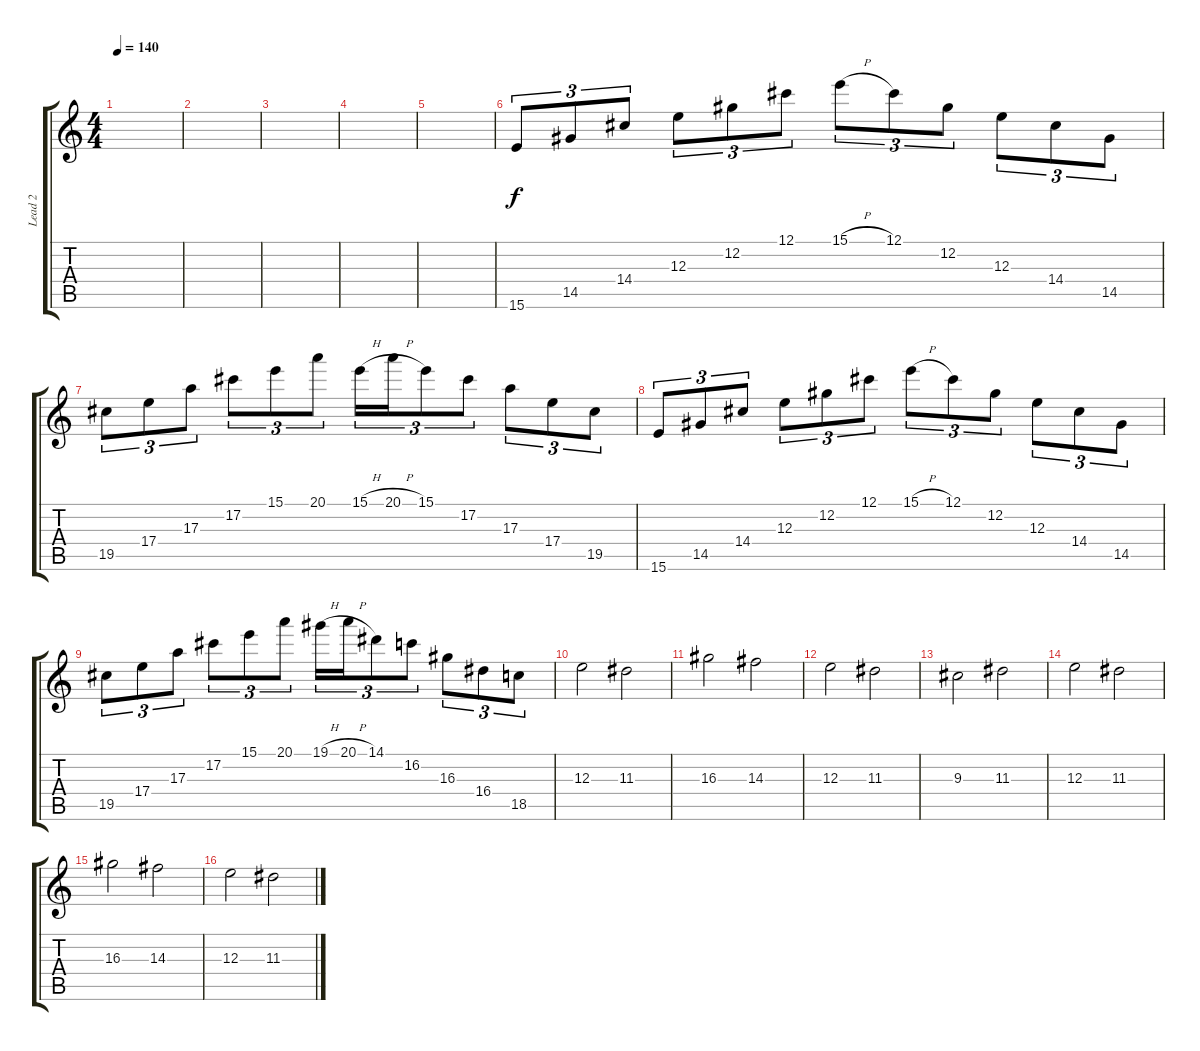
\track ("Lead 2" "Lead 2") {instrument distortionguitar}
\staff {score tabs}
\tuning (Db4 Ab3 E3 B2 Gb2 Db2) {hide}
\ts (4 4)
\tempo 140
\clef g2
\ks c
|
|
|
|
|
15.6.8{tu (3 2)} 14.5.8{tu (3 2)} 14.4.8{tu (3 2)} 12.3.8{tu (3 2)} 12.2.8{tu (3 2)} 12.1.8{tu (3 2)} 15.1{h}.8{tu (3 2)} 12.1.8{tu (3 2)} 12.2.8{tu (3 2)} 12.3.8{tu (3 2)} 14.4.8{tu (3 2)} 14.5.8{tu (3 2)} |
19.5.8{tu (3 2)} 17.4.8{tu (3 2)} 17.3.8{tu (3 2)} 17.2.8{tu (3 2)} 15.1.8{tu (3 2)} 20.1.8{tu (3 2)} 15.1{h}.16{tu (3 2)} 20.1{h}.16{tu (3 2)} 15.1.8{tu (3 2)} 17.2.8{tu (3 2)} 17.3.8{tu (3 2)} 17.4.8{tu (3 2)} 19.5.8{tu (3 2)} |
15.6.8{tu (3 2)} 14.5.8{tu (3 2)} 14.4.8{tu (3 2)} 12.3.8{tu (3 2)} 12.2.8{tu (3 2)} 12.1.8{tu (3 2)} 15.1{h}.8{tu (3 2)} 12.1.8{tu (3 2)} 12.2.8{tu (3 2)} 12.3.8{tu (3 2)} 14.4.8{tu (3 2)} 14.5.8{tu (3 2)} |
19.5.8{tu (3 2)} 17.4.8{tu (3 2)} 17.3.8{tu (3 2)} 17.2.8{tu (3 2)} 15.1.8{tu (3 2)} 20.1.8{tu (3 2)} 19.1{h}.16{tu (3 2)} 20.1{h}.16{tu (3 2)} 14.1.8{tu (3 2)} 16.2.8{tu (3 2)} 16.3.8{tu (3 2)} 16.4.8{tu (3 2)} 18.5.8{tu (3 2)} |
12.3.2{volume 12} 11.3.2 |
16.3.2 14.3.2 |
12.3.2 11.3.2 |
9.3.2 11.3.2 |
12.3.2 11.3.2 |
16.3.2 14.3.2 |
12.3.2 11.3.2
